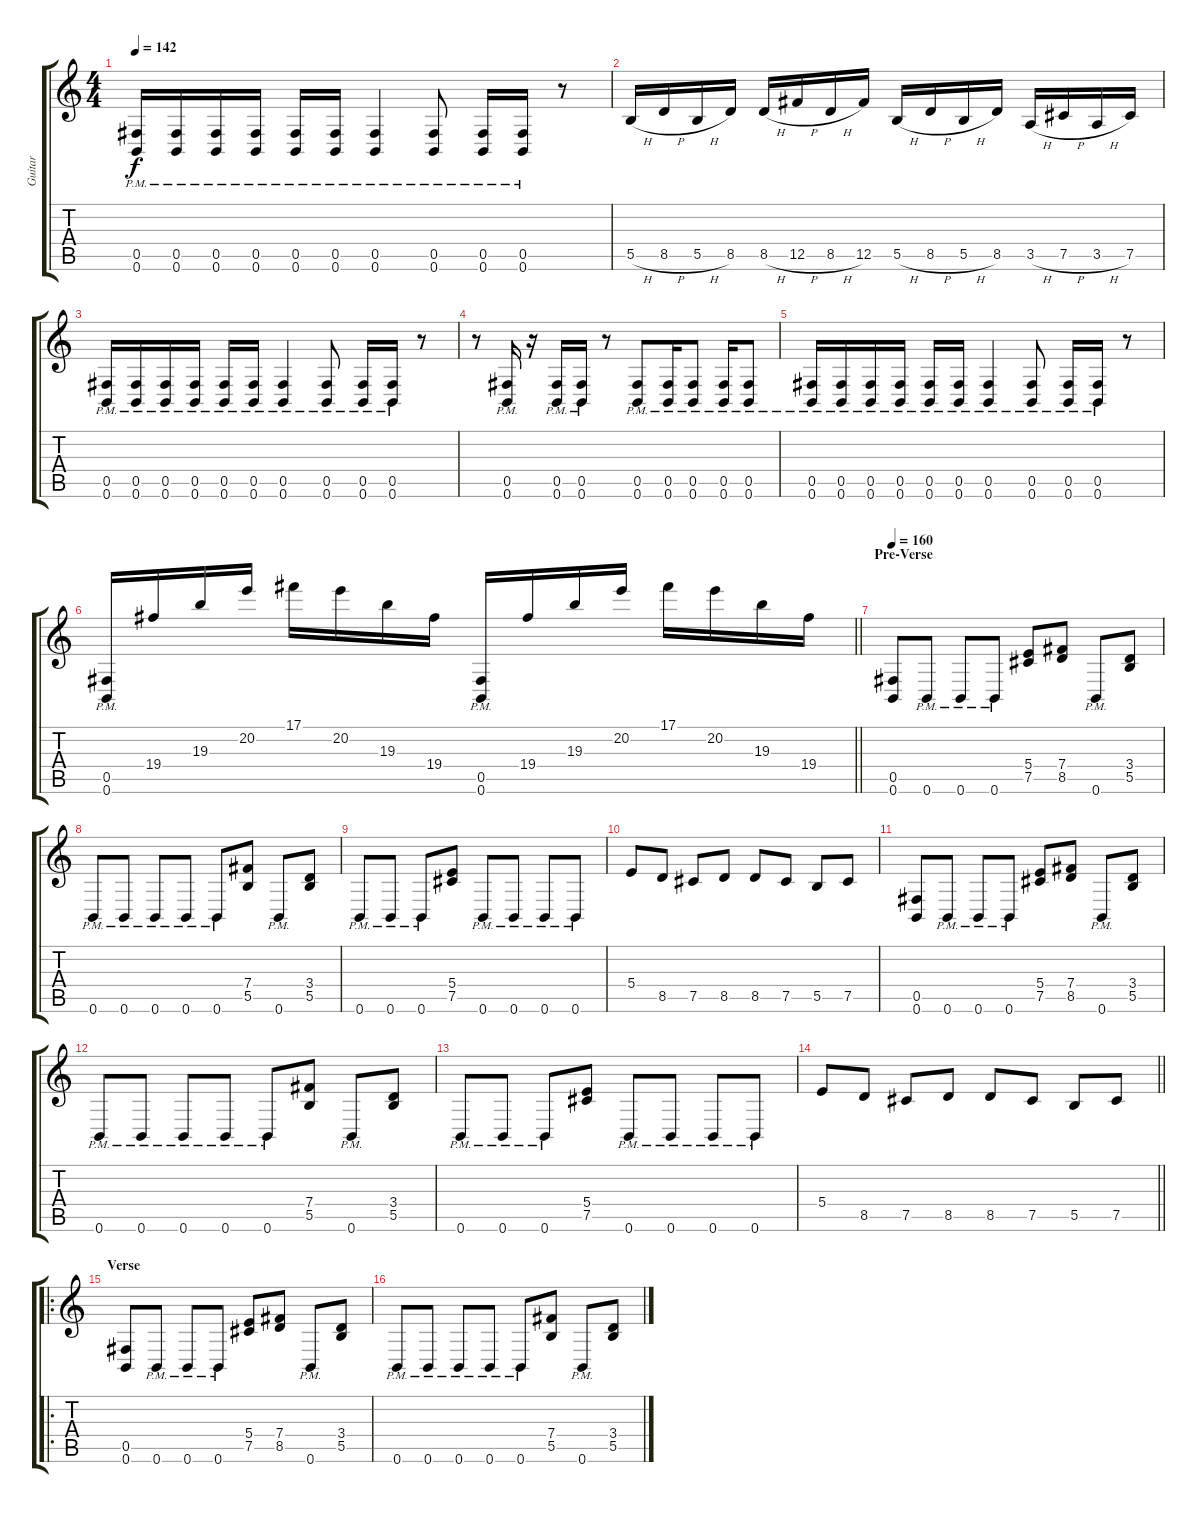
\track ("Guitar" "Guitar") {instrument distortionguitar}
\staff {score tabs}
\tuning (Db4 Ab3 E3 B2 Gb2 B1) {hide}
\ts (4 4)
\tempo 142
\clef g2
\ks c
(0.5{pm} 0.6{pm}).16{dy f} (0.5{pm} 0.6{pm}).16 (0.5{pm} 0.6{pm}).16 (0.5{pm} 0.6{pm}).16 (0.5{pm} 0.6{pm}).16 (0.5{pm} 0.6{pm}).16 (0.5{pm} 0.6{pm}).4 (0.5{pm} 0.6{pm}).8 (0.5{pm} 0.6{pm}).16 (0.5{pm} 0.6{pm}).16 r.8 |
5.5{h}.16 8.5{h}.16 5.5{h}.16 8.5.16 8.5{h}.16 12.5{h}.16 8.5{h}.16 12.5.16 5.5{h}.16 8.5{h}.16 5.5{h}.16 8.5.16 3.5{h}.16 7.5{h}.16 3.5{h}.16 7.5.16 |
(0.5{pm} 0.6{pm}).16 (0.5{pm} 0.6{pm}).16 (0.5{pm} 0.6{pm}).16 (0.5{pm} 0.6{pm}).16 (0.5{pm} 0.6{pm}).16 (0.5{pm} 0.6{pm}).16 (0.5{pm} 0.6{pm}).4 (0.5{pm} 0.6{pm}).8 (0.5{pm} 0.6{pm}).16 (0.5{pm} 0.6{pm}).16 r.8 |
r.8 (0.5{pm} 0.6{pm}).16 r.16 (0.5{pm} 0.6{pm}).16 (0.5{pm} 0.6{pm}).16 r.8 (0.5{pm} 0.6{pm}).8 (0.5{pm} 0.6{pm}).16 (0.5{pm} 0.6{pm}).8 (0.5{pm} 0.6{pm}).16 (0.5{pm} 0.6{pm}).8 |
(0.5{pm} 0.6{pm}).16 (0.5{pm} 0.6{pm}).16 (0.5{pm} 0.6{pm}).16 (0.5{pm} 0.6{pm}).16 (0.5{pm} 0.6{pm}).16 (0.5{pm} 0.6{pm}).16 (0.5{pm} 0.6{pm}).4 (0.5{pm} 0.6{pm}).8 (0.5{pm} 0.6{pm}).16 (0.5{pm} 0.6{pm}).16 r.8 |
\barLineRight lightlight
(0.5{pm} 0.6{pm}).16 19.4.16 19.3.16 20.2.16 17.1.16 20.2.16 19.3.16 19.4.16 (0.5{pm} 0.6{pm}).16 19.4.16 19.3.16 20.2.16 17.1.16 20.2.16 19.3.16 19.4.16 |
\section ("" "Pre-Verse")
\tempo 160
(0.5 0.6).8 0.6{pm}.8 0.6{pm}.8 0.6{pm}.8 (5.4 7.5).8 (7.4 8.5).8 0.6{pm}.8 (3.4 5.5).8 |
0.6{pm}.8 0.6{pm}.8 0.6{pm}.8 0.6{pm}.8 0.6{pm}.8 (7.4 5.5).8 0.6{pm}.8 (3.4 5.5).8 |
0.6{pm}.8 0.6{pm}.8 0.6{pm}.8 (5.4 7.5).8 0.6{pm}.8 0.6{pm}.8 0.6{pm}.8 0.6{pm}.8 |
5.4.8 8.5.8 7.5.8 8.5.8 8.5.8 7.5.8 5.5.8 7.5.8 |
(0.5 0.6).8 0.6{pm}.8 0.6{pm}.8 0.6{pm}.8 (5.4 7.5).8 (7.4 8.5).8 0.6{pm}.8 (3.4 5.5).8 |
0.6{pm}.8 0.6{pm}.8 0.6{pm}.8 0.6{pm}.8 0.6{pm}.8 (7.4 5.5).8 0.6{pm}.8 (3.4 5.5).8 |
0.6{pm}.8 0.6{pm}.8 0.6{pm}.8 (5.4 7.5).8 0.6{pm}.8 0.6{pm}.8 0.6{pm}.8 0.6{pm}.8 |
\barLineRight lightlight
5.4.8 8.5.8 7.5.8 8.5.8 8.5.8 7.5.8 5.5.8 7.5.8 |
\ro
\section ("" "Verse")
(0.5 0.6).8 0.6{pm}.8 0.6{pm}.8 0.6{pm}.8 (5.4 7.5).8 (7.4 8.5).8 0.6{pm}.8 (3.4 5.5).8 |
0.6{pm}.8 0.6{pm}.8 0.6{pm}.8 0.6{pm}.8 0.6{pm}.8 (7.4 5.5).8 0.6{pm}.8 (3.4 5.5).8
